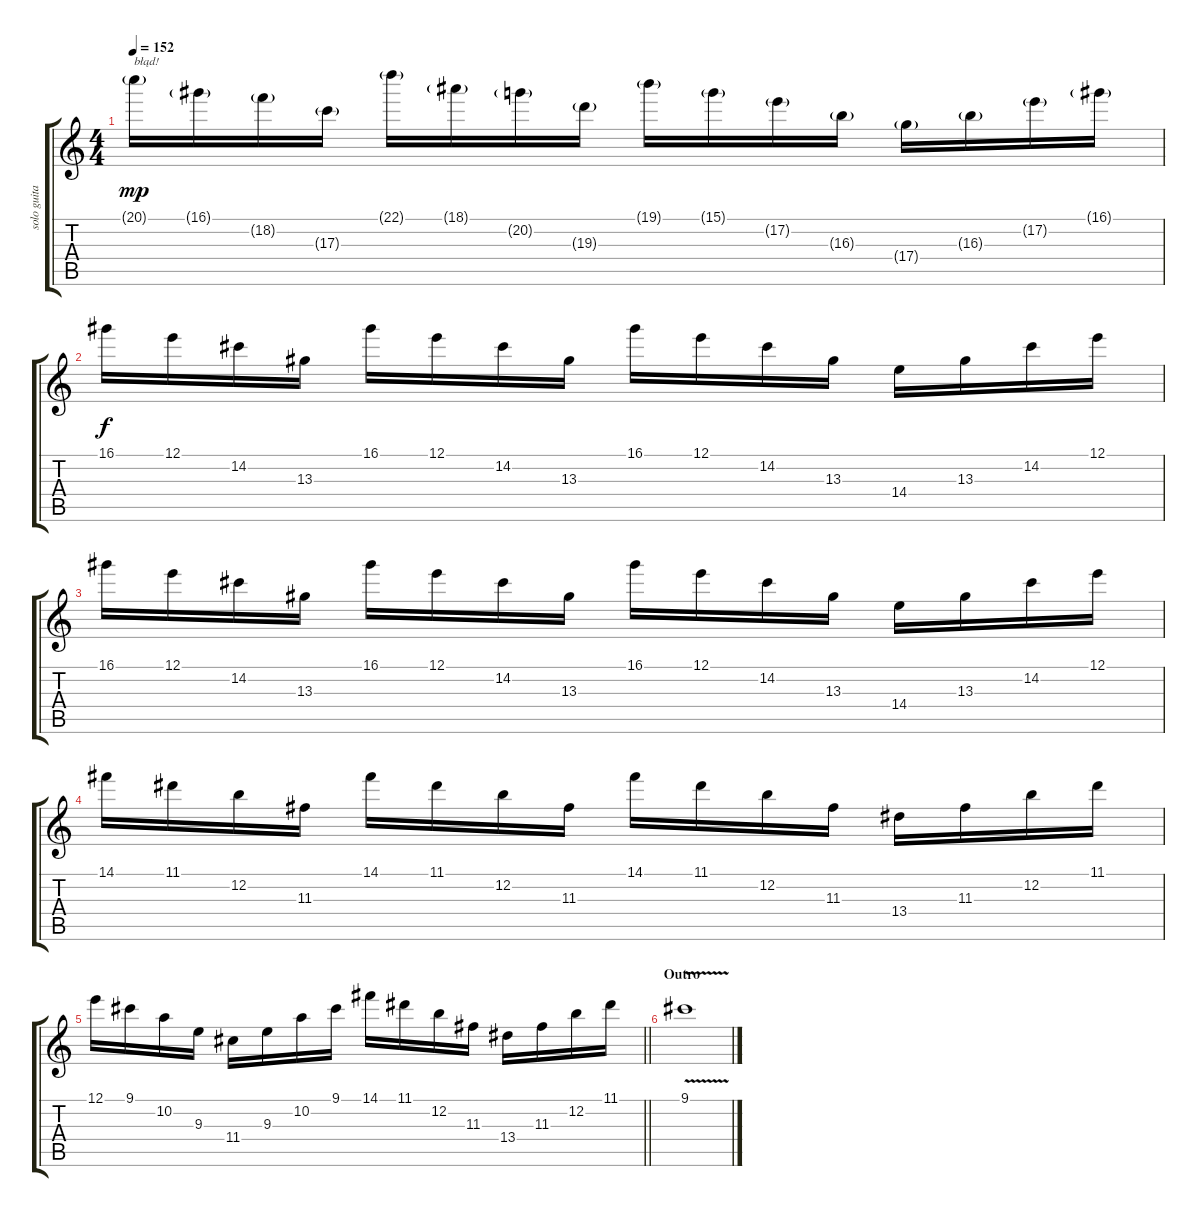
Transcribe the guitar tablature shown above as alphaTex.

\track ("solo guitar" "solo guita") {instrument distortionguitar}
\staff {score tabs}
\tuning (E4 B3 G3 D3 A2 E2) {hide}
\ts (4 4)
\tempo 152
\clef g2
\ks c
20.1{g}.16{txt "błąd!" dy mp} 16.1{g}.16 18.2{g}.16 17.3{g}.16 22.1{g}.16 18.1{g}.16 20.2{g}.16 19.3{g}.16 19.1{g}.16 15.1{g}.16 17.2{g}.16 16.3{g}.16 17.4{g}.16 16.3{g}.16 17.2{g}.16 16.1{g}.16 |
16.1.16{dy f} 12.1.16 14.2.16 13.3.16 16.1.16 12.1.16 14.2.16 13.3.16 16.1.16 12.1.16 14.2.16 13.3.16 14.4.16 13.3.16 14.2.16 12.1.16 |
16.1.16 12.1.16 14.2.16 13.3.16 16.1.16 12.1.16 14.2.16 13.3.16 16.1.16 12.1.16 14.2.16 13.3.16 14.4.16 13.3.16 14.2.16 12.1.16 |
14.1.16 11.1.16 12.2.16 11.3.16 14.1.16 11.1.16 12.2.16 11.3.16 14.1.16 11.1.16 12.2.16 11.3.16 13.4.16 11.3.16 12.2.16 11.1.16 |
\barLineRight lightlight
12.1.16 9.1.16 10.2.16 9.3.16 11.4.16 9.3.16 10.2.16 9.1.16 14.1.16 11.1.16 12.2.16 11.3.16 13.4.16 11.3.16 12.2.16 11.1.16 |
\section ("" "Outro")
9.1{v}.1
